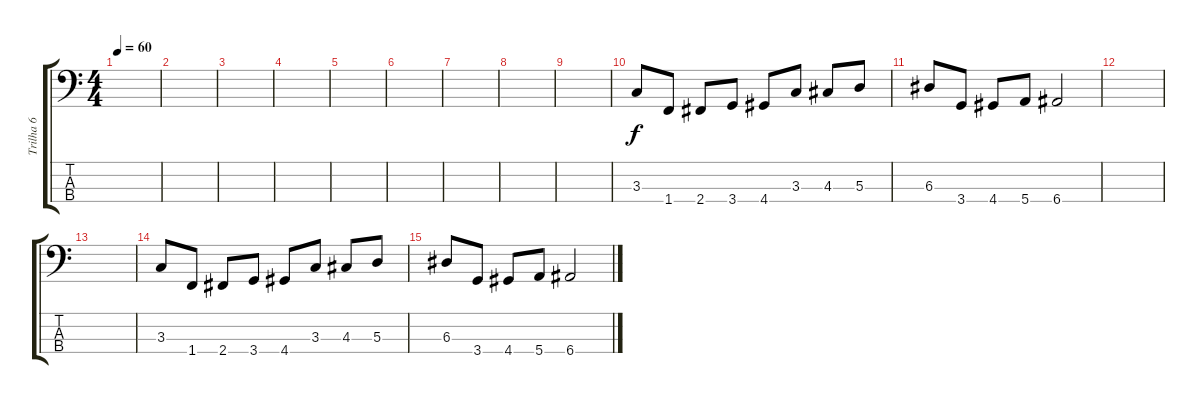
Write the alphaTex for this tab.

\track ("Trilha 6" "Trilha 6") {instrument electricbassfinger}
\staff {score tabs}
\tuning (G2 D2 A1 E1) {hide}
\ts (4 4)
\tempo 60
\clef f4
\ks c
|
|
|
|
|
|
|
|
|
3.3.8 1.4.8 2.4.8 3.4.8 4.4.8 3.3.8 4.3.8 5.3.8 |
6.3.8 3.4.8 4.4.8 5.4.8 6.4.2 |
|
|
3.3.8 1.4.8 2.4.8 3.4.8 4.4.8 3.3.8 4.3.8 5.3.8 |
6.3.8 3.4.8 4.4.8 5.4.8 6.4.2
